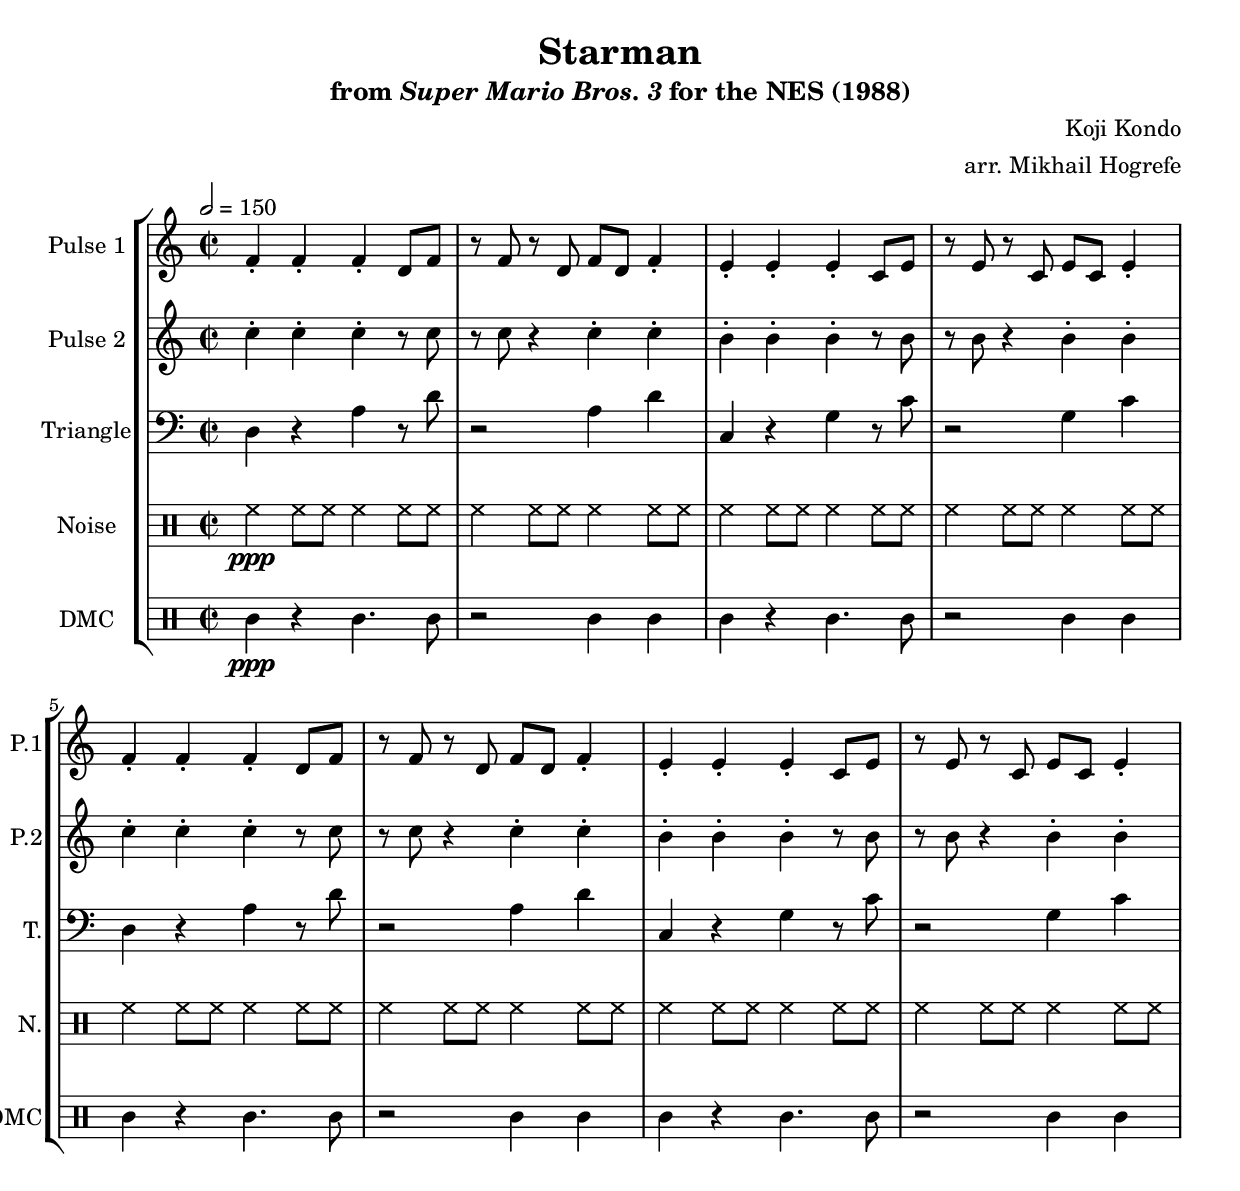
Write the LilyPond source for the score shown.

\version "2.22.0"

\book {
    \header {
        title = "Starman"
        subtitle = \markup { "from" {\italic "Super Mario Bros. 3"} "for the NES (1988)" }
        composer = "Koji Kondo"
        arranger = "arr. Mikhail Hogrefe"
    }

    \score {
        {
            \new StaffGroup <<
                \new Staff \relative c' {
                    \set Staff.instrumentName = "Pulse 1"
                    \set Staff.shortInstrumentName = "P.1"
\key c \major
\time 2/2
\tempo 2 = 150
f4-. f-. f-. d8 f |
r8 f r d f d f4-. |
e4-. e-. e-. c8 e |
r8 e r c e c e4-. |
f4-. f-. f-. d8 f |
r8 f r d f d f4-. |
e4-. e-. e-. c8 e |
r8 e r c e c e4-. |
                }

                \new Staff \relative c'' {
                    \set Staff.instrumentName = "Pulse 2"
                    \set Staff.shortInstrumentName = "P.2"
\key c \major
c4-. c-. c-. r8 c |
r8 c r4 c-. c-. |
b4-. b-. b-. r8 b |
r8 b r4 b-. b-. |
c4-. c-. c-. r8 c |
r8 c r4 c-. c-. |
b4-. b-. b-. r8 b |
r8 b r4 b-. b-. |
                }

                \new Staff \relative c {
                    \set Staff.instrumentName = "Triangle"
                    \set Staff.shortInstrumentName = "T."
\clef bass
\key c \major
d4 r a' r8 d |
r2 a4 d |
c,4 r g' r8 c |
r2 g4 c |
d,4 r a' r8 d |
r2 a4 d |
c,4 r g' r8 c |
r2 g4 c |
                }

                \new DrumStaff {
                    \drummode {
                        \set Staff.instrumentName="Noise"
                        \set Staff.shortInstrumentName="N."
hh4\ppp hh8 hh hh4 hh8 hh |
hh4 hh8 hh hh4 hh8 hh |
hh4 hh8 hh hh4 hh8 hh |
hh4 hh8 hh hh4 hh8 hh |
hh4 hh8 hh hh4 hh8 hh |
hh4 hh8 hh hh4 hh8 hh |
hh4 hh8 hh hh4 hh8 hh |
hh4 hh8 hh hh4 hh8 hh |
                    }
                }

                \new DrumStaff {
                    \drummode {
                        \set Staff.instrumentName="DMC"
                        \set Staff.shortInstrumentName="DMC"
wbh4\ppp r wbh4. wbh8 |
r2 wbh4 wbh |
wbh4 r wbh4. wbh8 |
r2 wbh4 wbh |
wbh4 r wbh4. wbh8 |
r2 wbh4 wbh |
wbh4 r wbh4. wbh8 |
r2 wbh4 wbh |
                    }
                }
            >>
        }
        \layout {
            \context {
                \Staff
                \RemoveEmptyStaves
            }
            \context {
                \DrumStaff
                \RemoveEmptyStaves
            }
        }
        \midi {}
    }
}
